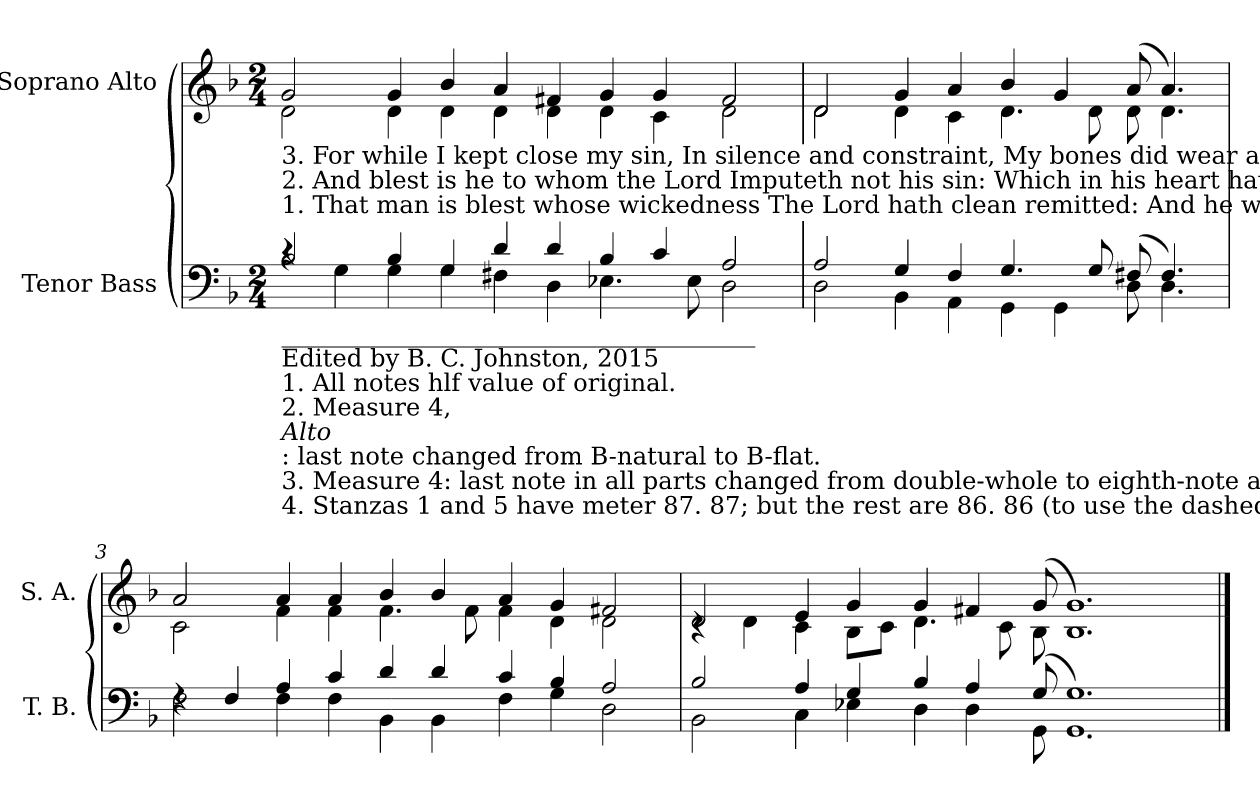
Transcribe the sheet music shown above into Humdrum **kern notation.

**kern	**kern
*part2	*part1
*staff2	*staff1
*I"Tenor Bass	*I"Soprano Alto
*I'T. B.	*I'S. A.
*clefF4	*clefG2
*k[b-]	*k[b-]
*M2/4	*M2/4
=1	=1
*^	*^
!	!	!LO:TX:b:t=3. For while I kept close my sin,      In silence and constraint,   My bones did wear and waste away,  With daily moan and plaint.	!
!LO:TX:a:t=1. That man is blest whose wickedness  The Lord hath clean remitted&colon;  And he whose sin and wrechedness   Is hid and also covered.	!	!	!
!LO:TX:a:t=2. And blest is he to whom the Lord   Imputeth  not  his    sin&colon;    Which in his heart hath hid no guile,  Nor fraud is found therein.	!	!	!
!LO:TX:b:t=_______________________________________	!	!	!
!LO:TX:b:t=Edited by B. C. Johnston, 2015	!	!	!
!LO:TX:b:t=1. All notes hlf value of original.	!	!	!
!LO:TX:b:t=2. Measure 4,	!	!	!
!LO:TX:b:i:t=Alto	!	!	!
!LO:TX:b:t=&colon; last note changed from B-natural to B-flat.	!	!	!
!LO:TX:b:t=3. Measure 4&colon; last note in all parts changed from double-whole to eighth-note and dotted-whole, to adjust to meter of some stanzas of lyrics.	!	!	!
!LO:TX:b:t=4. Stanzas 1 and 5 have meter 87. 87; but the rest are 86. 86 (to use the dashed ties).	!	!	!
2B-/	4rc	2g/	2d\
.	4G\	.	.
4B-/	4G\	4g/	4d\
4G/	4G\	4b-/	4d\
4d/	4F#X\	4a/	4d\
4d/	4D\	4f#X/	4d\
4B-/	4.E-X\	4g/	4d\
4c/	.	4g/	4c\
.	8E-\	.	.
2A/	2D\	2f#/	2d\
=2	=2	=2	=2
2A/	2D\	2d/	2d\
4G/	4BB-\	4g/	4d\
4F/	4AA\	4a/	4c\
4.G/	4GG\	4b-/	4.d\
.	4GG\	4g/	.
8G/	.	.	8d\
(8F#X/	8D\	(8a/	8d\
4.F#/)	4.D\	4.a/)	4.d\
=3	=3	=3	=3
4rF	2F\	2a/	2c\
4F/	.	.	.
4A/	4F\	4a/	4f\
4c/	4F\	4a/	4f\
4d/	4BB-\	4b-/	4.f\
4d/	4BB-\	4b-/	.
.	.	.	8f\
4c/	4F\	4a/	4f\
4B-/	4G\	4g/	4d\
2A/	2D\	2f#X/	2d\
=4	=4	=4	=4
2B-/	2BB-\	2d/	4rc
.	.	.	4d\
4A/	4C\	4e/	4c\
4G/	4E-X\	4g/	8B-\L
.	.	.	8c\J
4B-/	4D\	4g/	4.d\
4A/	4D\	4f#X/	.
.	.	.	8c\
(8G/	8GG\	(8g/	8B-\
1.G)	1.GG	1.g)	1.B-
*v	*v	*	*
*	*v	*v
==	==
*-	*-
